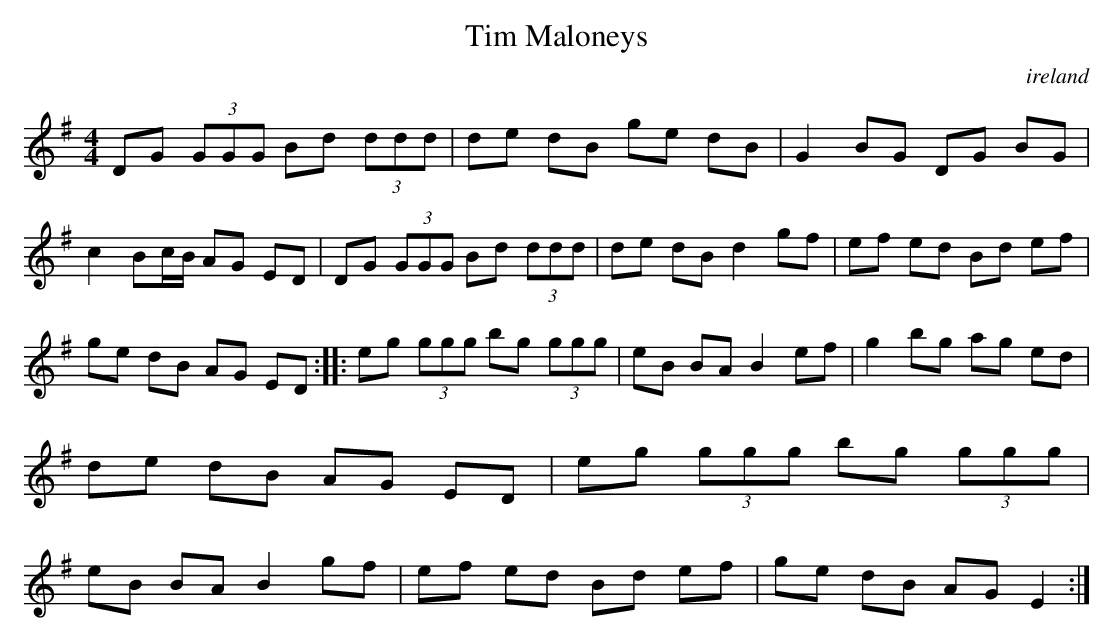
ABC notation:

X:1
T:Tim Maloneys
O:ireland
M:4/4
K:G
DG (3GGG Bd (3ddd | de dB ge dB |\
G2BG DG BG | c2 Bc/B/ AG ED |\
DG (3GGG Bd (3ddd | de dB d2 gf | \
ef ed Bd ef | ge dB AG ED ::\
eg (3ggg bg (3ggg | eB BA B2 ef |\
g2 bg ag ed | de dB AG ED |\
eg (3ggg bg (3ggg | eB BA B2 gf | \
ef ed Bd ef | ge dB AG E2 :|**
